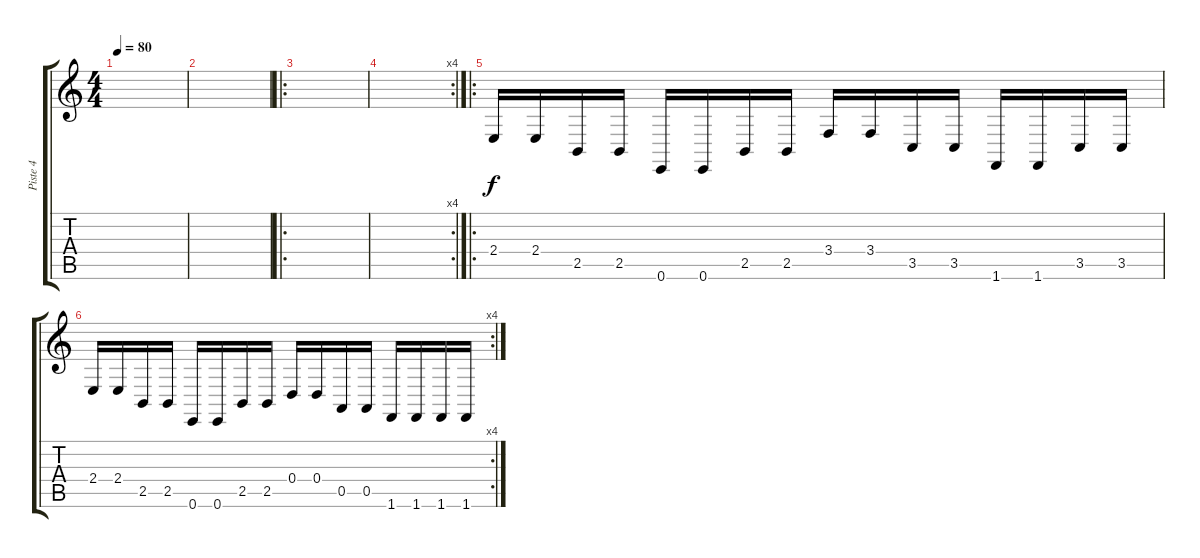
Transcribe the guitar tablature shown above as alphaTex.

\track ("Piste 4" "Piste 4") {instrument choiraahs}
\staff {score tabs}
\tuning (E4 B3 G3 D3 A2 E2) {hide}
\ts (4 4)
\tempo 80
\clef g2
\ks c
|
|
\ro
|
\rc 4
|
\ro
2.4.16 2.4.16 2.5.16 2.5.16 0.6.16 0.6.16 2.5.16 2.5.16 3.4.16 3.4.16 3.5.16 3.5.16 1.6.16 1.6.16 3.5.16 3.5.16 |
\rc 4
2.4.16 2.4.16 2.5.16 2.5.16 0.6.16 0.6.16 2.5.16 2.5.16 0.4.16 0.4.16 0.5.16 0.5.16 1.6.16 1.6.16 1.6.16 1.6.16
